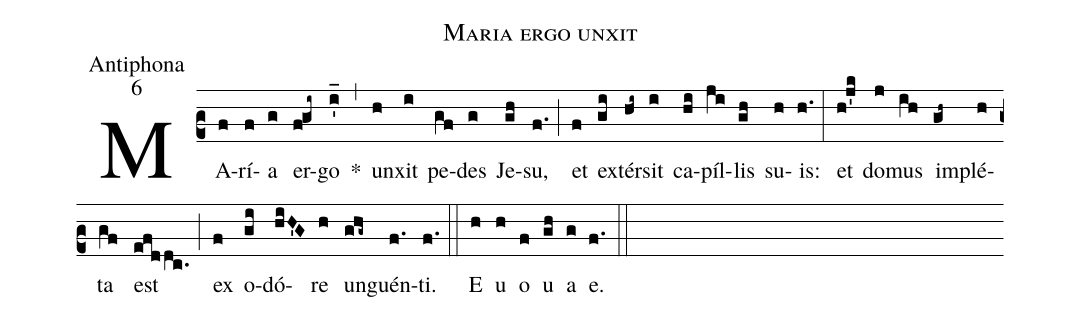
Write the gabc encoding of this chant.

name:Maria ergo unxit;
office-part:Antiphona;
mode:6;
%%
(c2) MA(f)rí(f)a(g) er(f!gi~)go(i'_) *(,) un(h)xit(i) pe(gf)des(g) Je(gh)su,(f.) (;) et(f) ex(gi)tér(hi~)sit(i) ca(hi)píl(ji)lis(gh) su(h)is:(h.) (:) et(h!j'k) do(j)mus(ih) im(gh~)plé(h)ta(gf) est(efddc.) (;) ex(f) o(gi)dó(hiH'G)re(h) un(ghg~)guén(f.)ti.(f.) (::) <eu>E(h) u(h) o(f) u(gh) a(g) e.</eu>(f.) (::)
